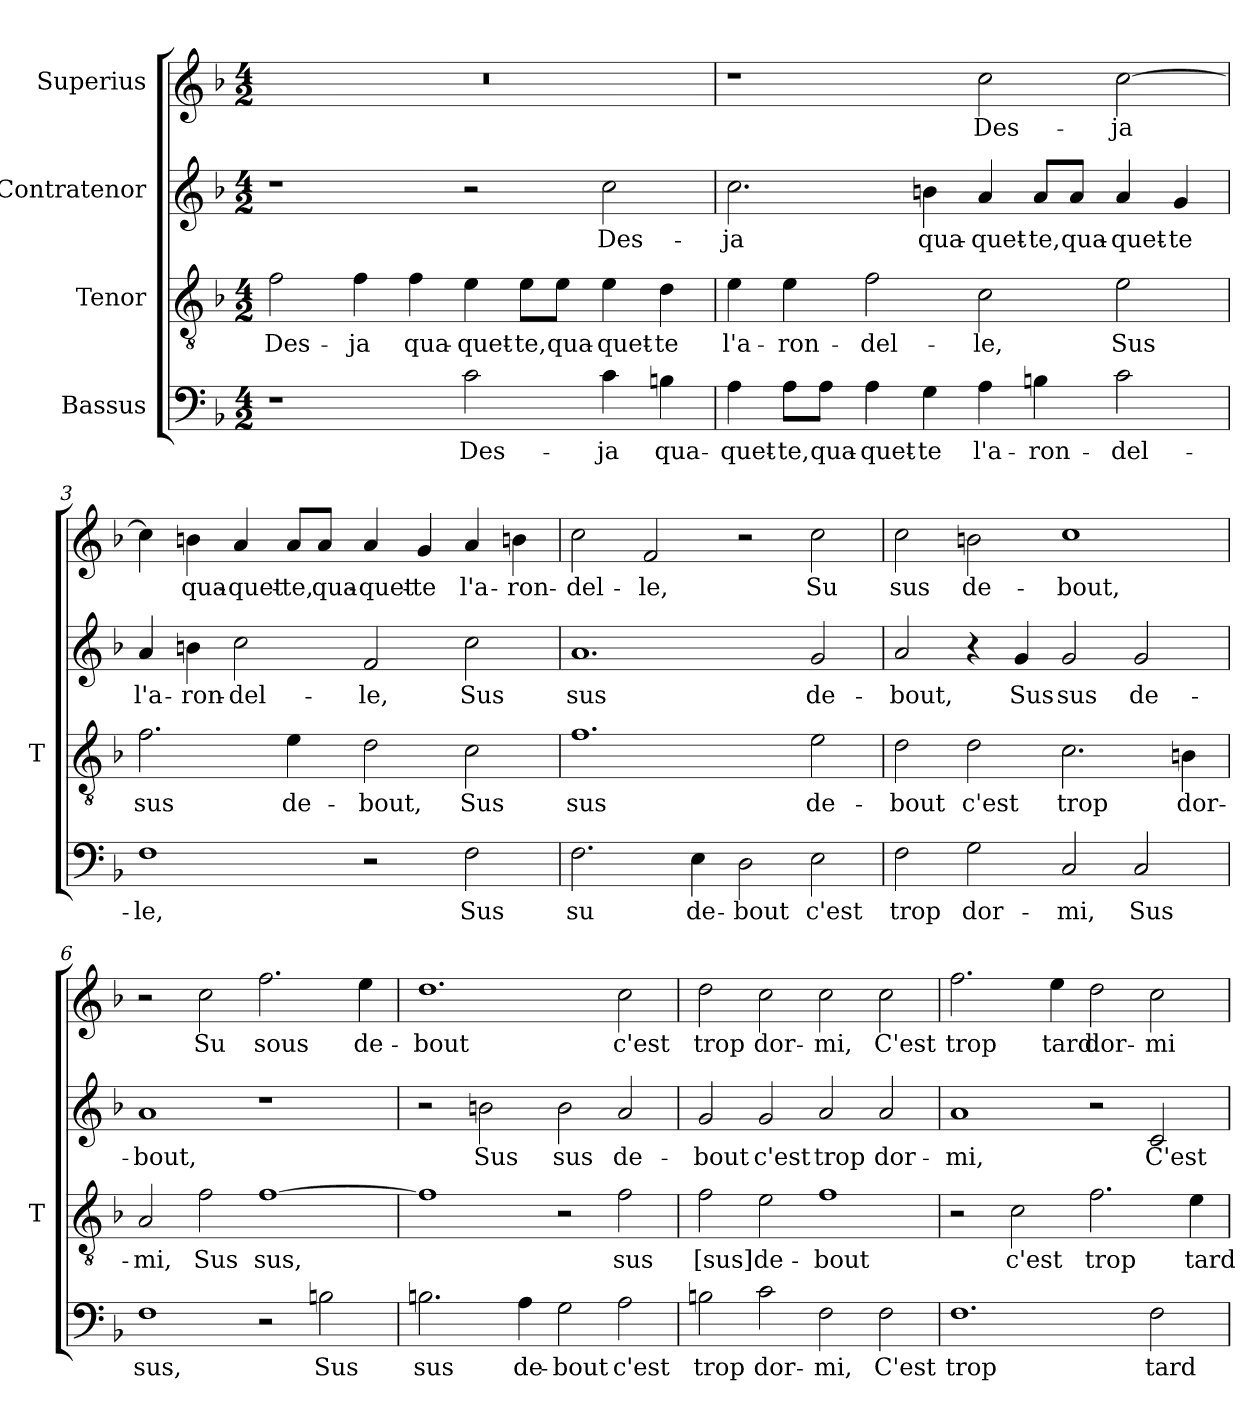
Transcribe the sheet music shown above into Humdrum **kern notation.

**kern	**text	**kern	**text	**kern	**text	**kern	**text
*part4	*part4	*part3	*part3	*part2	*part2	*part1	*part1
*staff4	*staff4	*staff3	*staff3	*staff2	*staff2	*staff1	*staff1
*I"Bassus	*	*I"Tenor	*	*I"Contratenor	*	*I"Superius	*
*	*	*I'T	*	*	*	*	*
*clefF4	*	*clefGv2	*	*clefG2	*	*clefG2	*
*k[b-]	*	*k[b-]	*	*k[b-]	*	*k[b-]	*
*M4/2	*	*M4/2	*	*M4/2	*	*M4/2	*
=1	=1	=1	=1	=1	=1	=1	=1
1r	.	2f	Des-	1r	.	0r	.
.	.	4f	-ja	.	.	.	.
.	.	4f	qua-	.	.	.	.
2c	Des-	4e	quet-	2r	.	.	.
.	.	8e\L	-te,	.	.	.	.
.	.	8e\J	qua-	.	.	.	.
4c	-ja	4e	quet-	2cc	Des-	.	.
4Bn	qua-	4d	-te	.	.	.	.
=2	=2	=2	=2	=2	=2	=2	=2
4A	quet-	4e	l'a-	2.cc	-ja	1r	.
8A\L	-te,	4e	ron-	.	.	.	.
8A\J	qua-	.	.	.	.	.	.
4A	quet-	2f	del-	.	.	.	.
4G	-te	.	.	4bn	qua-	.	.
4A	l'a-	2c	-le,	4a	quet-	2cc	Des-
4Bn	ron-	.	.	8a/L	-te,	.	.
.	.	.	.	8a/J	qua-	.	.
2c	del-	2e	-Sus	4a	quet-	[2cc	-ja
.	.	.	.	4g	-te	.	.
=3	=3	=3	=3	=3	=3	=3	=3
1F	-le,	2.f	-sus	4a	l'a-	4cc]	.
.	.	.	.	4bn	ron-	4bn	qua-
.	.	.	.	2cc	del-	4a	quet-
.	.	4e	de-	.	.	8a/L	-te,
.	.	.	.	.	.	8a/J	qua-
2r	.	2d	-bout,	2f	-le,	4a	quet-
.	.	.	.	.	.	4g	-te
2F	-Sus	2c	-Sus	2cc	-Sus	4a	l'a-
.	.	.	.	.	.	4bn	ron-
=4	=4	=4	=4	=4	=4	=4	=4
2.F	-su	1.f	-sus	1.a	-sus	2cc	del-
.	.	.	.	.	.	2f	-le,
4E	de-	.	.	.	.	.	.
2D	-bout	.	.	.	.	2r	.
2E	-c'est	2e	de-	2g	de-	2cc	-Su
=5	=5	=5	=5	=5	=5	=5	=5
2F	-trop	2d	-bout	2a	-bout,	2cc	-sus
2G	dor-	2d	-c'est	4r	.	2bn	de-
.	.	.	.	4g	-Sus	.	.
2C	-mi,	2.c	-trop	2g	-sus	1cc	-bout,
2C	-Sus	.	.	2g	de-	.	.
.	.	4Bn	dor-	.	.	.	.
=6	=6	=6	=6	=6	=6	=6	=6
1F	-sus,	2A	-mi,	1a	-bout,	2r	.
.	.	2f	-Sus	.	.	2cc	-Su
2r	.	[1f	-sus,	1r	.	2.ff	-sous
2Bn	-Sus	.	.	.	.	.	.
.	.	.	.	.	.	4ee	de-
=7	=7	=7	=7	=7	=7	=7	=7
2.Bn	-sus	1f]	.	2r	.	1.dd	-bout
.	.	.	.	2bn	-Sus	.	.
4A	de-	.	.	.	.	.	.
2G	-bout	2r	.	2b	-sus	.	.
2A	-c'est	2f	-sus	2a	de-	2cc	-c'est
=8	=8	=8	=8	=8	=8	=8	=8
2Bn	-trop	2f	-[sus]	2g	-bout	2dd	-trop
2c	dor-	2e	de-	2g	-c'est	2cc	dor-
2F	-mi,	1f	-bout	2a	-trop	2cc	-mi,
2F	-C'est	.	.	2a	dor-	2cc	-C'est
=9	=9	=9	=9	=9	=9	=9	=9
1.F	-trop	2r	.	1a	-mi,	2.ff	-trop
.	.	2c	-c'est	.	.	.	.
.	.	.	.	.	.	4ee	-tard
.	.	2.f	-trop	2r	.	2dd	dor-
2F	-tard	.	.	2c	-C'est	2cc	-mi
.	.	4e	-tard	.	.	.	.
=	=	=	=	=	=	=	=
*-	*-	*-	*-	*-	*-	*-	*-
